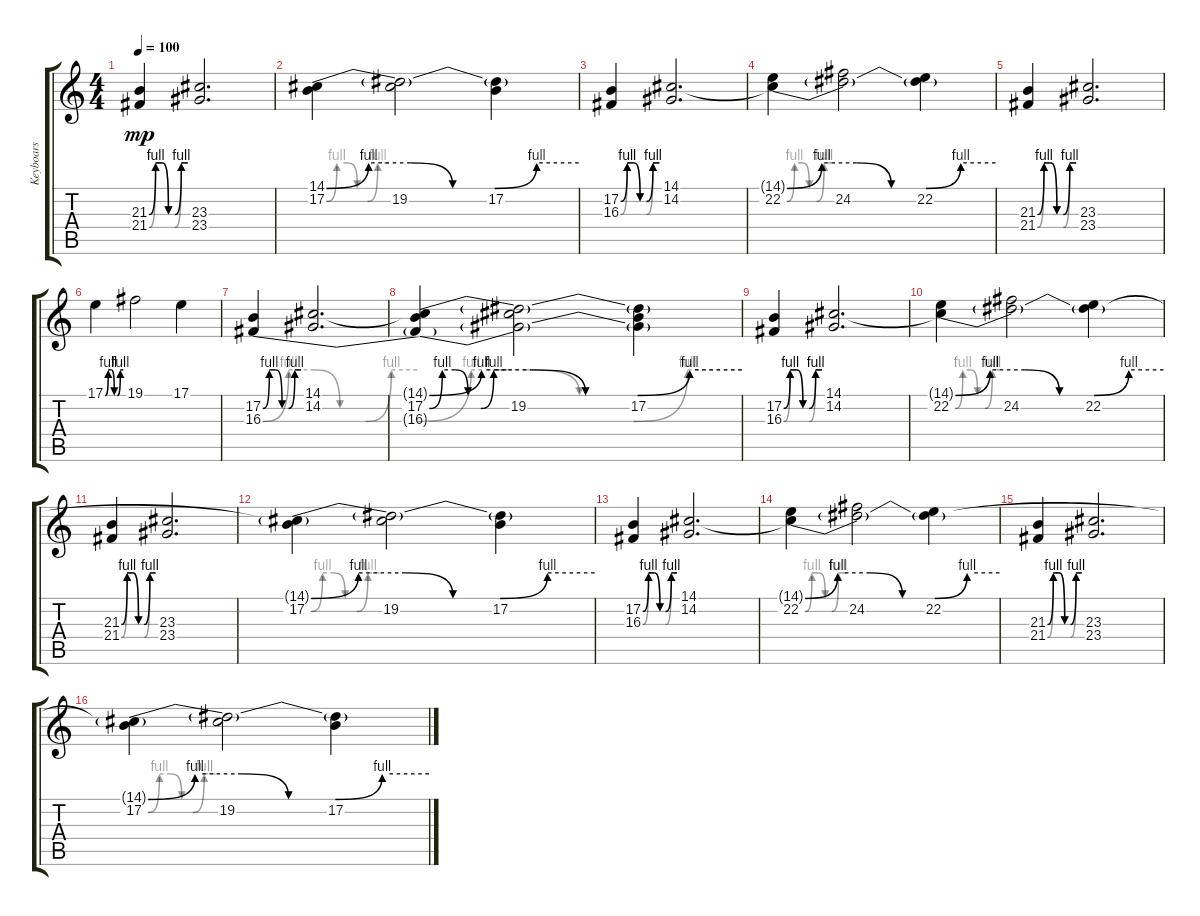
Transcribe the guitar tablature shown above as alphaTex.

\track ("Keyboars" "Keyboars") {instrument lead2sawtooth}
\staff {score tabs}
\tuning (B3 Gb3 D3 A2 E2 B1) {hide}
\ts (4 4)
\tempo 100
\clef g2
\ks c
(21.3{be (custom 0 0 10 4 20 4 30 0 40 0 50 4 60 4)} 21.4{be (custom 0 0 10 4 20 4 30 0 40 0 50 4 60 4)}).4{dy mp} (23.3 23.4).2{d} |
(14.1{be (custom 0 0 10 4 20 4 30 0 40 0 50 4 60 4) t} 17.2{be (custom 0 0 10 4 20 4 30 0 40 0 50 4 60 4)}).4 (14.1{t} 19.2).2 (14.1{t} 17.2).4 |
(17.2{be (custom 0 0 10 4 20 4 30 0 40 0 50 4 60 4)} 16.3{be (custom 0 0 10 4 20 4 30 0 40 0 50 4 60 4)}).4 (14.1 14.2).2{d} |
(14.1{be (custom 0 0 10 4 20 4 30 0 40 0 50 4 60 4) t} 22.2{be (custom 0 0 10 4 20 4 30 0 40 0 50 4 60 4)}).4 (14.1{t} 24.2).2 (14.1{t} 22.2).4 |
(21.3{be (custom 0 0 10 4 20 4 30 0 40 0 50 4 60 4)} 21.4{be (custom 0 0 10 4 20 4 30 0 40 0 50 4 60 4)}).4 (23.3 23.4).2{d} |
17.1{be (custom 0 0 10 4 20 4 30 0 40 0 50 4 60 4)}.4 19.1.2 17.1.4 |
(17.2{be (custom 0 0 10 4 20 4 30 0 40 0 50 4 60 4)} 16.3{be (custom 0 0 10 4 20 4 30 0 40 0 50 4 60 4)}).4 (14.1 14.2).2{d} |
(14.1{be (custom 0 0 10 4 20 4 30 0 40 0 50 4 60 4) t} 17.2{be (custom 0 0 10 4 20 4 30 0 40 0 50 4 60 4)} 16.3{be (custom 0 0 10 4 20 4 30 0 40 0 50 4 60 4) t}).4 (14.1{t} 19.2 16.3{t}).2 (14.1{t} 17.2 16.3{t}).4 |
(17.2{be (custom 0 0 10 4 20 4 30 0 40 0 50 4 60 4)} 16.3{be (custom 0 0 10 4 20 4 30 0 40 0 50 4 60 4)}).4 (14.1 14.2).2{d} |
(14.1{be (custom 0 0 10 4 20 4 30 0 40 0 50 4 60 4) t} 22.2{be (custom 0 0 10 4 20 4 30 0 40 0 50 4 60 4)}).4 (14.1{t} 24.2).2 (14.1{t} 22.2).4 |
(21.3{be (custom 0 0 10 4 20 4 30 0 40 0 50 4 60 4)} 21.4{be (custom 0 0 10 4 20 4 30 0 40 0 50 4 60 4)}).4 (23.3 23.4).2{d} |
(14.1{be (custom 0 0 10 4 20 4 30 0 40 0 50 4 60 4) t} 17.2{be (custom 0 0 10 4 20 4 30 0 40 0 50 4 60 4)}).4 (14.1{t} 19.2).2 (14.1{t} 17.2).4 |
(17.2{be (custom 0 0 10 4 20 4 30 0 40 0 50 4 60 4)} 16.3{be (custom 0 0 10 4 20 4 30 0 40 0 50 4 60 4)}).4 (14.1 14.2).2{d} |
(14.1{be (custom 0 0 10 4 20 4 30 0 40 0 50 4 60 4) t} 22.2{be (custom 0 0 10 4 20 4 30 0 40 0 50 4 60 4)}).4 (14.1{t} 24.2).2 (14.1{t} 22.2).4 |
(21.3{be (custom 0 0 10 4 20 4 30 0 40 0 50 4 60 4)} 21.4{be (custom 0 0 10 4 20 4 30 0 40 0 50 4 60 4)}).4 (23.3 23.4).2{d} |
(14.1{be (custom 0 0 10 4 20 4 30 0 40 0 50 4 60 4) t} 17.2{be (custom 0 0 10 4 20 4 30 0 40 0 50 4 60 4)}).4 (14.1{t} 19.2).2 (14.1{t} 17.2).4
